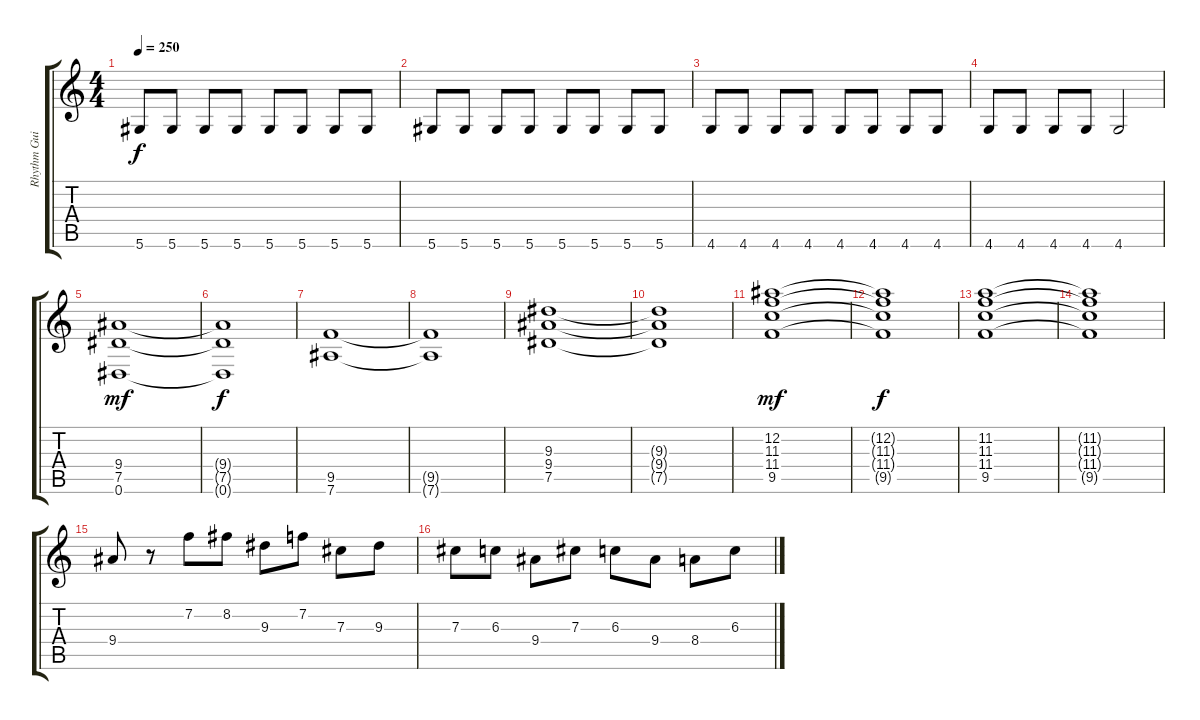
\track ("Rhythm Guitar" "Rhythm Gui") {instrument overdrivenguitar}
\staff {score tabs}
\tuning (Eb4 Bb3 Gb3 Db3 Ab2 Eb2) {hide}
\ts (4 4)
\tempo 250
\clef g2
\ks c
5.6.8{dy f} 5.6.8 5.6.8 5.6.8 5.6.8 5.6.8 5.6.8 5.6.8 |
5.6.8 5.6.8 5.6.8 5.6.8 5.6.8 5.6.8 5.6.8 5.6.8 |
4.6.8 4.6.8 4.6.8 4.6.8 4.6.8 4.6.8 4.6.8 4.6.8 |
4.6.8 4.6.8 4.6.8 4.6.8 4.6.2 |
(9.4 7.5 0.6).1{dy mf} |
(9.4{t} 7.5{t} 0.6{t}).1{dy f} |
(9.5 7.6).1 |
(9.5{t} 7.6{t}).1 |
(9.3 9.4 7.5).1 |
(9.3{t} 9.4{t} 7.5{t}).1 |
(12.2 11.3 11.4 9.5).1{dy mf} |
(12.2{t} 11.3{t} 11.4{t} 9.5{t}).1{dy f} |
(11.2 11.3 11.4 9.5).1 |
(11.2{t} 11.3{t} 11.4{t} 9.5{t}).1 |
9.4.8 r.8 7.2.8 8.2.8 9.3.8 7.2.8 7.3.8 9.3.8 |
7.3.8 6.3.8 9.4.8 7.3.8 6.3.8 9.4.8 8.4.8 6.3.8
